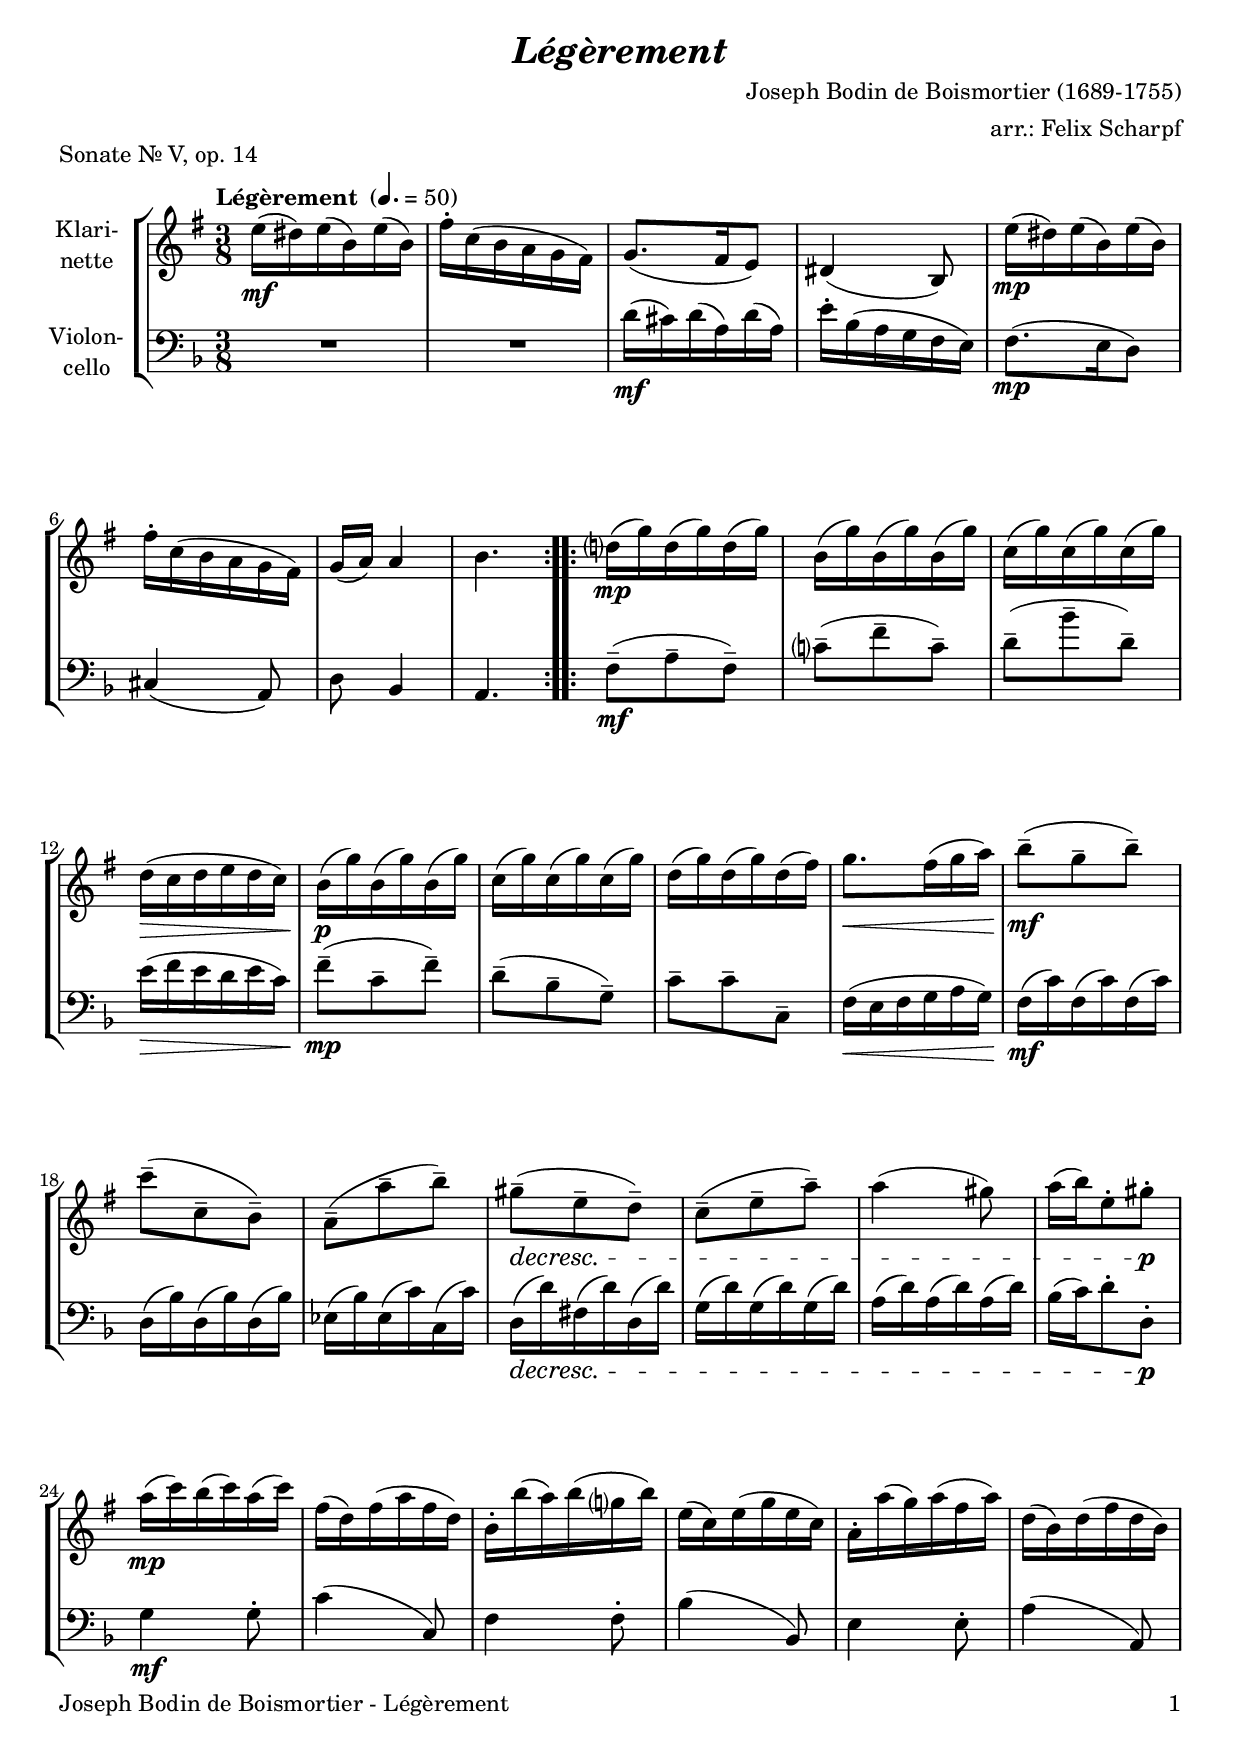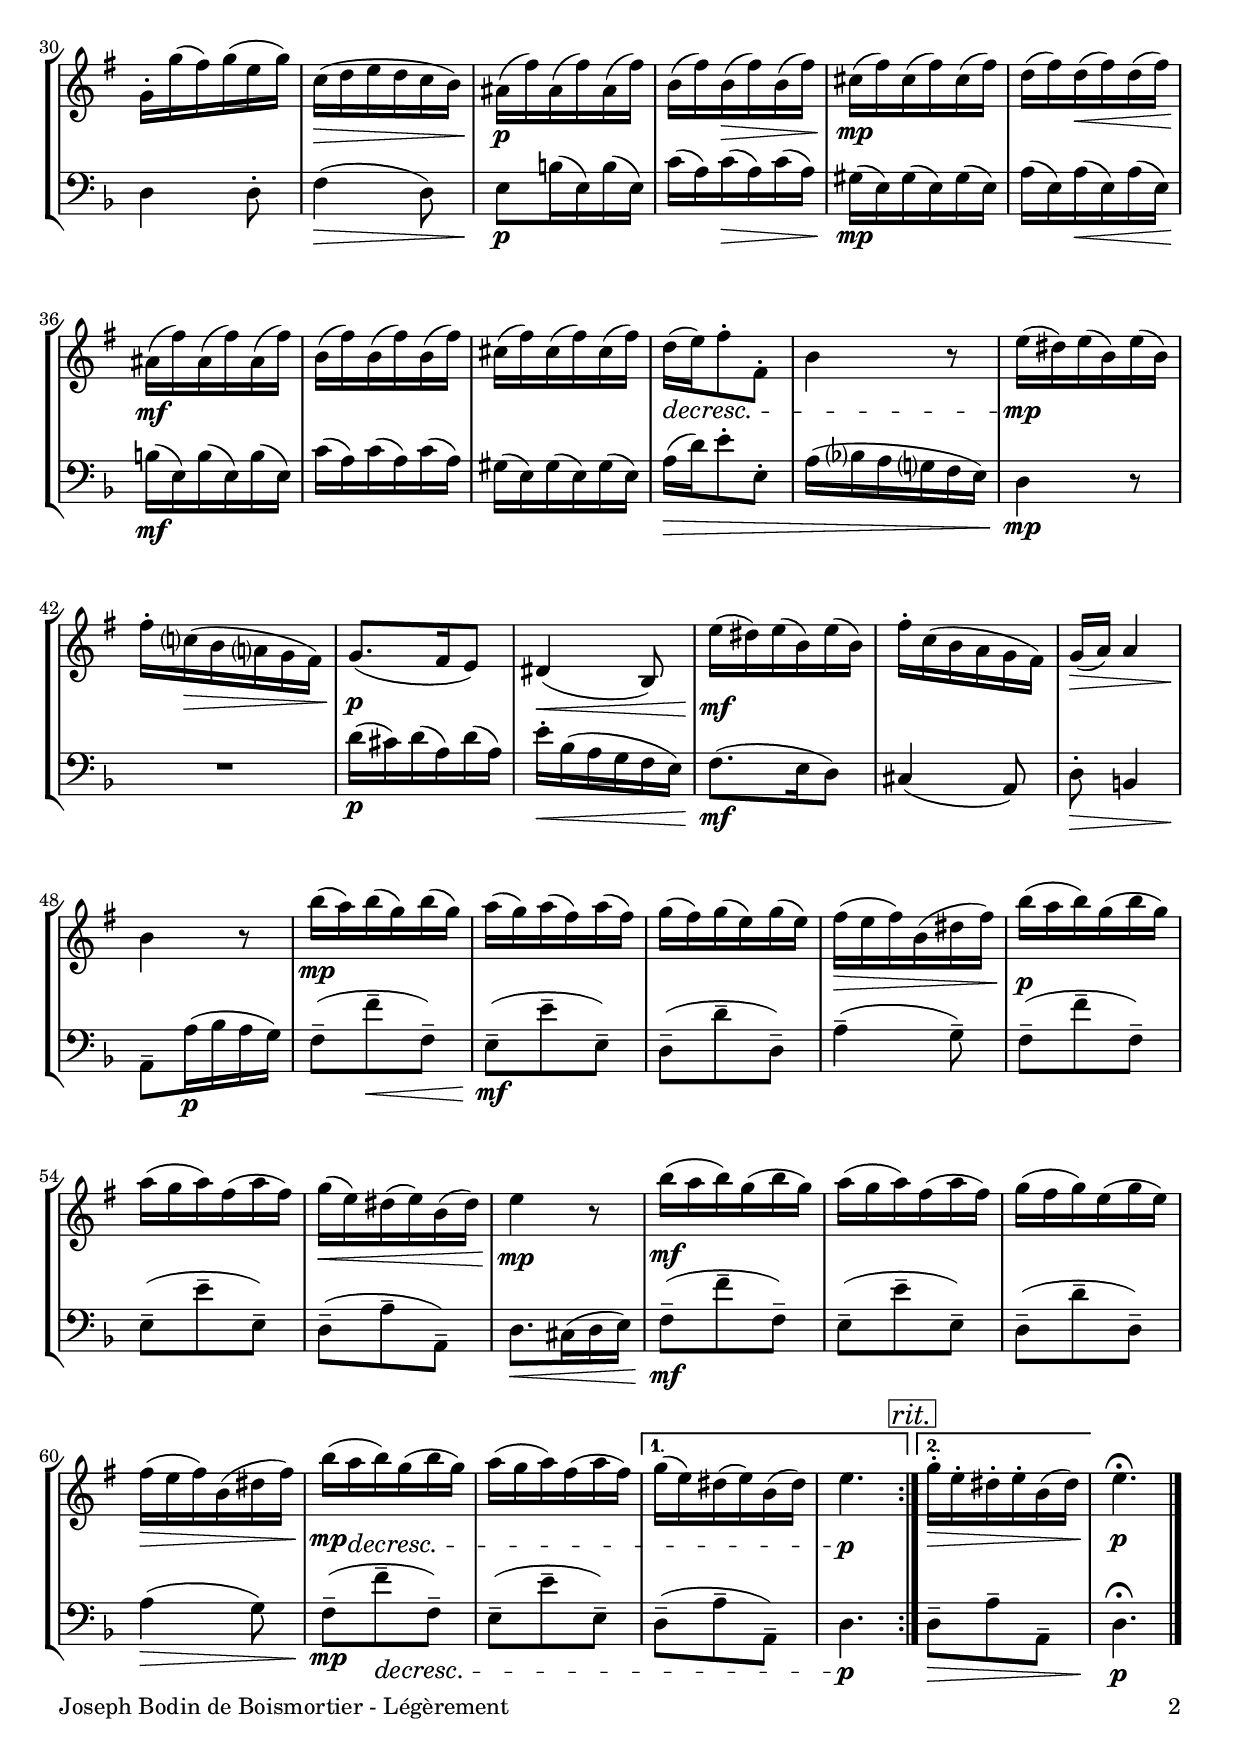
\version "2.18.2"
\include "deutsch.ly"
  
#(set-global-staff-size 20)

\header {
  title     = \markup \bold \italic "Légèrement"
  composer  = "Joseph Bodin de Boismortier (1689-1755)"
  arranger  = "arr.: Felix Scharpf"
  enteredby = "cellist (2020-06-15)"
  piece     = "Sonate Nr. V, op. 14"
}

voiceconsts = {
  \key g \major
  \time 3/8
  \clef "treble"
%  \numericTimeSignature
  \compressFullBarRests
  % Set default beaming for all staves
%  \set Timing.beamExceptions = #'()
%  \set Timing.baseMoment     = #(ly:make-moment 1 4)
%  \set Timing.beatStructure  = #'(1 1 1)
  \tempo "Légèrement " 4.=50
}

micl = "clarinet"
mifl = "flute"
miob = "oboe"
mifh = "french horn"
misx = "tenor sax"
mist = "string ensemble 1"
%miba = "cello"
miba = "bassoon"

rit = \mark \markup \box \italic "rit."

va = \relative c'' {
  \voiceconsts

  \repeat volta 2 {
    e16(\mf dis) e( h) e( h)
    fis'-. c( h a g fis)
    g8.( fis16 e8)
    dis4( h8)
    e'16(\mp dis) e( h) e( h)
    fis'-. c( h a g fis)

    g( a) a4
    h4.
  }

  \repeat volta 2 {
    d?16(\mp g) d( g) d( g)
    h,( g') h,( g') h,( g')
    c,( g') c,( g') c,( g')
    d(\> c d e d c)
    h(\!\p g') h,( g') h,( g')
    c,( g') c,( g') c,( g')
    d( g) d( g) d( fis)

    g8.\< fis16( g a)
    h8(--\!\mf g-- h)--
    c(-- c,-- h)--
    a(-- a'-- h)--
    gis(--\decresc e-- d)--
    c(-- e-- a)--
    a4( gis8)

    a16( h) e,8-. gis-.\p
    a16(\mp c) h( c) a( c)
    fis,( d) fis( a fis d)
    h-. h'( a) h( g? h)
    e,( c) e( g e c)
    a-. a'( g) a( fis a)
    d,( h) d( fis d h)

    g-. g'( fis) g( e g)
    c,(\> d e d c h)
    ais(\!\p fis') ais,( fis') ais,( fis')
    h,( fis') h,(\> fis') h,( fis')
    cis(\!\mp fis) cis( fis) cis( fis)
    d( fis) d(\< fis) d( fis)
    ais,(\!\mf fis') ais,( fis') ais,( fis')
    h,( fis') h,( fis') h,( fis')

    cis( fis) cis( fis) cis( fis)
    d(\decresc e) fis8-. fis,-.
    h4 r8
    e16(\mp dis) e( h) e( h)
    fis'-. c?(\> h a? g fis)
    g8.(\!\p fis16 e8)
    dis4(\< h8)

    e'16(\!\mf dis) e( h) e( h)
    fis'-. c( h a g fis)
    g(\> a) a4
    h\! r8
    h'16(\mp a) h( g) h( g)
    a( g) a( fis) a( fis)
    g( fis) g( e) g( e)
    fis(\> e fis) h,( dis fis)

    h(\!\p a h) g( h g)
    a( g a) fis( a fis)
    g(\< e) dis( e) h( dis)
    e4\!\mp r8
    h'16(\mf a h) g( h g)
    a( g a) fis( a fis)
    g( fis g) e( g e)

    fis(\> e fis) h,( dis fis)
    h(\!\mp a\decresc h) g( h g)
    a( g a) fis( a fis)
  }
  \alternative {
    { g( e) dis( e) h( dis) | e4.\p }
    { \rit g16-.\> e-. dis-. e-. h( dis) }
  }
  e4.\fermata\!\p \bar "|."
}

vb = \relative c' {
  \voiceconsts
  \clef "bass"
  
  \repeat volta 2 {
    R4.*2
    e16(\mf dis) e( h) e( h)
    fis'-. c( h a g fis)
    g8.(\mp fis16 e8)
    dis4( h8)

    e c4
    h4.
  }

  \repeat volta 2 {
    g'8(--\mf h-- g)--
    d'?(-- g-- d)--
    e(-- c'-- e,)--
    fis16(\> g fis e fis d)
    g8(--\!\mp d-- g)--
    e(-- c-- a)--
    d-- d-- d,--

    g16(\< fis g a h a)
    g(\!\mf d') g,( d') g,( d')
    e,( c') e,( c') e,( c')
    f,( c') f,( d') d,( d')
    e,(\decresc e') gis,( e') e,( e')
    a,( e') a,( e') a,( e')
    h( e) h( e) h( e)

    c( d) e8-. e,-.\p
    a4\mf a8-.
    d4( d,8)
    g4 g8-.
    c4( c,8)
    fis4 fis8-.
    h4( h,8)

    e4 e8-.
    g4(\> e8)
    fis\!\p cis'16( fis,) cis'( fis,)
    d'( h) d(\> h) d( h)
    ais(\!\mp fis) ais( fis) ais( fis)
    h( fis) h(\< fis) h( fis)
    cis'(\!\mf fis,) cis'( fis,) cis'( fis,)
    d'( h) d( h) d( h)

    ais( fis) ais( fis) ais( fis)
    h(\> e) fis8-. fis,-.
    h16( c? h a? g fis)
    e4\!\mp r8
    R4.
    e'16(\p dis) e( h) e( h)
    fis'-.\< c( h a g fis)

    g8.(\!\mf fis16 e8)
    dis4( h8)
    e-.\> cis4
    h8--\! h'16(\p c h a)
    g8(-- g'--\< g,)--
    fis(--\!\mf fis'-- fis,)--
    e(-- e'-- e,)--
    h'4(-- a8)--

    g(-- g'-- g,)--
    fis(-- fis'-- fis,)--
    e(-- h'-- h,)--
    e8.\< dis16( e fis)
    g8(--\!\mf g'-- g,)--
    fis(-- fis'-- fis,)--
    e(-- e'-- e,)--

    h'4(\> a8)
    g(--\!\mp g'--\decresc g,)--
    fis(-- fis'-- fis,)--
  }
  \alternative {
    { e(-- h'-- h,)-- | e4.\p }
    { e8--\> h'-- h,-- }
  }
  e4.\fermata\!\p \bar "|."
}


music = \new StaffGroup <<
      \new Staff {
	\set Staff.midiInstrument = \micl
	\set Staff.instrumentName = \markup \center-column { "Klari-" "nette" }
	\transpose g g { \va }
      }

      \new Staff {
	\set Staff.midiInstrument = \miba
	\set Staff.instrumentName = \markup \center-column { "Violon-" "cello" }
	\transpose g f { \vb }
      }
>>

\book {
   \paper {
    print-page-number = ##t
    print-first-page-number = ##t
    ragged-last-bottom = ##f
    oddHeaderMarkup = \markup \null
    evenHeaderMarkup = \markup \null
    oddFooterMarkup = \markup {
      \fill-line {
        \on-the-fly #print-page-number-check-first
        "Joseph Bodin de Boismortier - Légèrement" \fromproperty #'page:page-number-string
      }
    }
    evenFooterMarkup = \oddFooterMarkup
  } \score {
    \music
    \layout {}
  }

  \score {
    \unfoldRepeats \music

    \midi {
      \context {
        \Score
      }
    }
  }
}